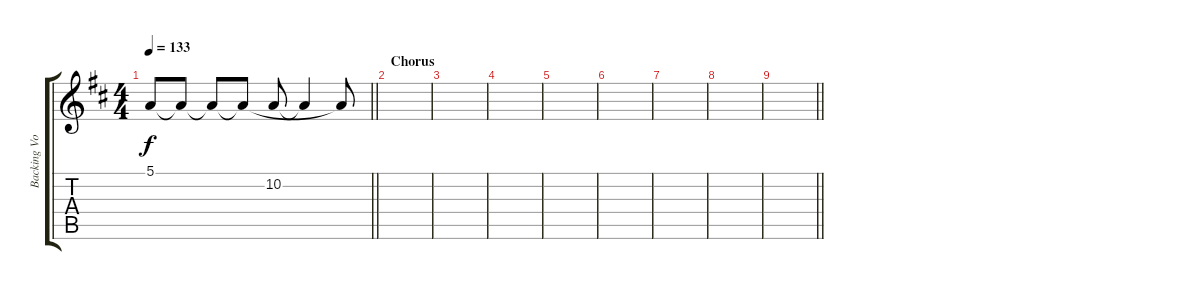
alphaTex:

\track ("Backing Vocals" "Backing Vo") {instrument choiraahs}
\staff {score tabs}
\tuning (E4 B3 G3 D3 A2 E2) {hide}
\ts (4 4)
\tempo 133
\clef g2
\barLineRight lightlight
\ks d
5.1{t}.8{dy f} 5.1{t}.8 5.1{t}.8 5.1{t}.8 10.2{t}.8 10.2{t}.4 5.1{t}.8 |
\section ("" "Chorus")
|
|
|
|
|
|
|
\barLineRight lightlight
